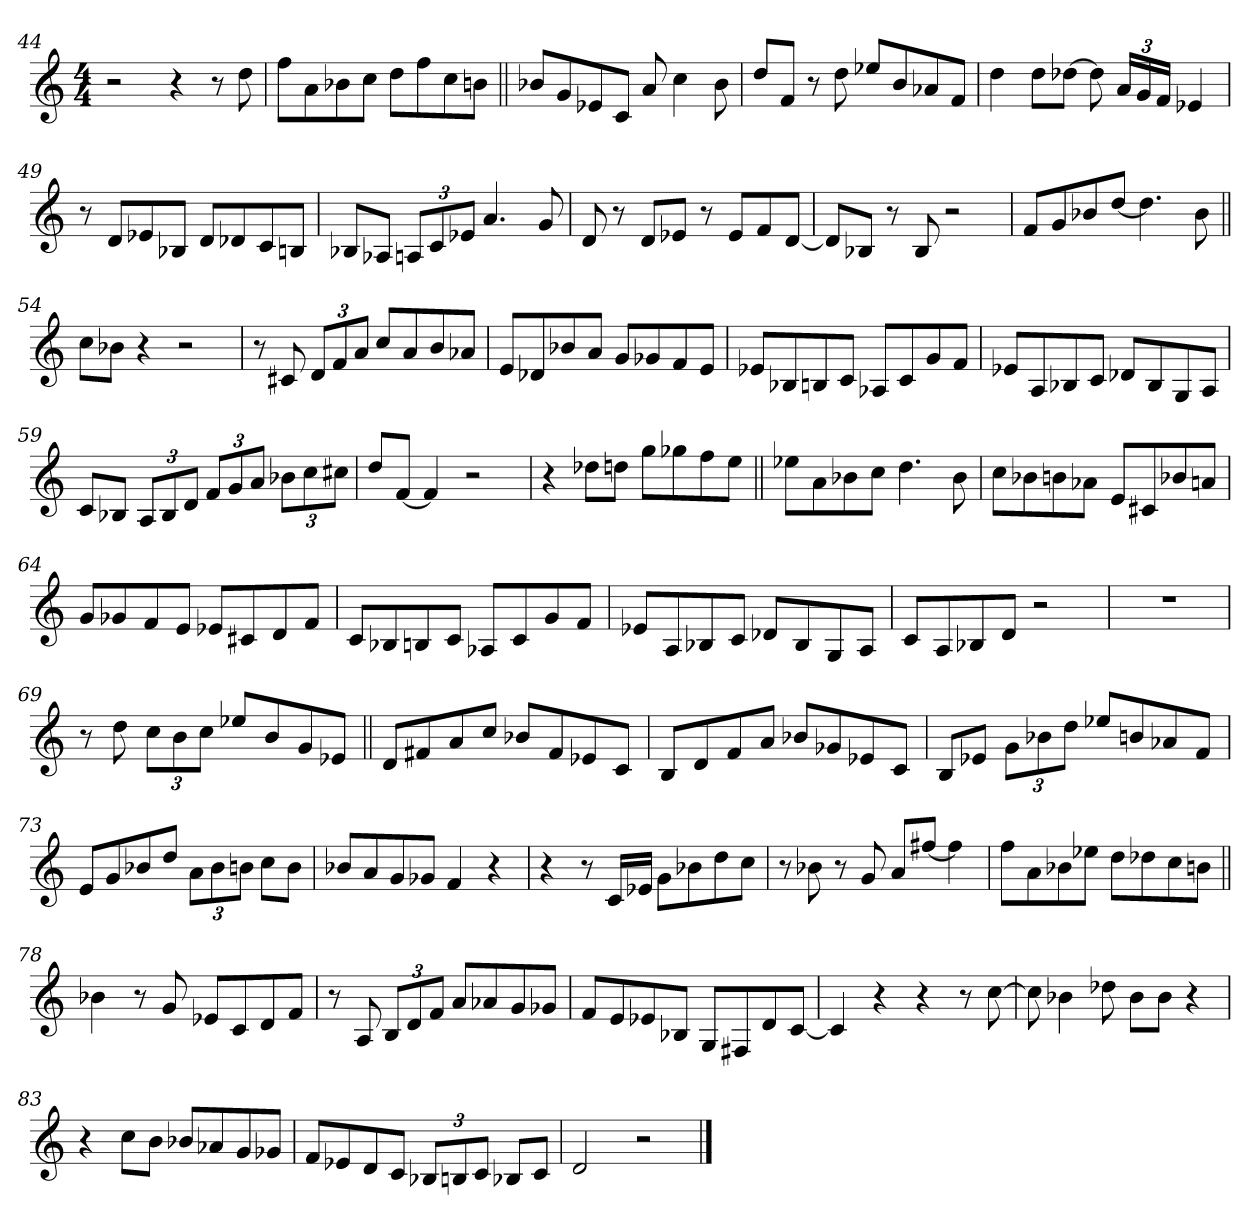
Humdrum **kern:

**kern
*part1
*staff1
*clefG2
*k[]
*M4/4
=44
2r
4r
8r
8dd\
=45
8ff\L
8a\
8b-X\
8cc\J
8dd\L
8ff\
8cc\
8bn\J
=46||
8b-X/L
8g/
8e-X/
8c/J
8a/
4cc\
8b-\
=47
8dd/L
8f/J
8r
8dd\
8ee-X/L
8b/
8a-X/
8f/J
=48
4dd\
8dd\L
[8dd-X\J
8dd-\]
24a/LL
24g/
24f/JJ
4e-X/
=49
8r
8d/L
8e-X/
8B-X/J
8d/L
8d-X/
8c/
8Bn/J
=50
8B-X/L
8A-X/J
12An/L
12c/
12e-X/J
4.a/
8g/
=51
8d/
8r
8d/L
8e-X/J
8r
8e-/L
8f/
[8d/J
=52
8d/L]
8B-X/J
8r
8B-/
2r
=53
8f/L
8g/
8b-X/
[8dd/J
4.dd\]
8b-\
=54||
8cc\L
8b-X\J
4r
2r
=55
8r
8c#X/
12d/L
12f/
12a/J
8cc/L
8a/
8b/
8a-X/J
=56
8e/L
8d-X/
8b-X/
8a/J
8g/L
8g-X/
8f/
8e/J
=57
8e-X/L
8B-X/
8Bn/
8c/J
8A-X/L
8c/
8g/
8f/J
=58
8e-X/L
8A/
8B-X/
8c/J
8d-X/L
8B-/
8G/
8A/J
=59
8c/L
8B-X/J
12A/L
12B-/
12d/J
12f/L
12g/
12a/J
12b-X\L
12cc\
12cc#X\J
=60
8dd/L
[8f/J
4f/]
2r
=61
4r
8dd-X\L
8ddn\J
8gg\L
8gg-X\
8ff\
8ee\J
=62||
8ee-X\L
8a\
8b-X\
8cc\J
4.dd\
8b-\
=63
8cc\L
8b-X\
8bn\
8a-X\J
8e/L
8c#X/
8b-X/
8an/J
=64
8g/L
8g-X/
8f/
8e/J
8e-X/L
8c#X/
8d/
8f/J
=65
8c/L
8B-X/
8Bn/
8c/J
8A-X/L
8c/
8g/
8f/J
=66
8e-X/L
8A/
8B-X/
8c/J
8d-X/L
8B-/
8G/
8A/J
=67
8c/L
8A/
8B-X/
8d/J
2r
=68
1r
=69
8r
8dd\
12cc\L
12b\
12cc\J
8ee-X/L
8b/
8g/
8e-X/J
=70||
8d/L
8f#X/
8a/
8cc/J
8b-X/L
8f#/
8e-X/
8c/J
=71
8B/L
8d/
8f/
8a/J
8b-X/L
8g-X/
8e-X/
8c/J
=72
8B/L
8e-X/J
12g\L
12b-X\
12dd\J
8ee-X/L
8bn/
8a-X/
8f/J
=73
8e/L
8g/
8b-X/
8dd/J
12a\L
12b-\
12bn\J
8cc\L
8b\J
=74
8b-X/L
8a/
8g/
8g-X/J
4f/
4r
=75
4r
8r
16c/LL
16e-X/JJ
8g\L
8b-X\
8dd\
8cc\J
=76
8r
8b-X\
8r
8g/
8a/L
[8ff#X/J
4ff#\]
=77
8ff\L
8a\
8b-X\
8ee-X\J
8dd\L
8dd-X\
8cc\
8bn\J
=78||
4b-X\
8r
8g/
8e-X/L
8c/
8d/
8f/J
=79
8r
8A/
12B/L
12d/
12f/J
8a/L
8a-X/
8g/
8g-X/J
=80
8f/L
8e/
8e-X/
8B-X/J
8G/L
8F#X/
8d/
[8c/J
=81
4c/]
4r
4r
8r
[8cc\
=82
8cc\]
4b-X\
8dd-X\
8b-\L
8b-\J
4r
=83
4r
8cc\L
8b\J
8b-X/L
8a-X/
8g/
8g-X/J
=84
8f/L
8e-X/
8d/
8c/J
12B-X/L
12Bn/
12c/J
8B-X/L
8c/J
=85
2d/
2r
==
*-
